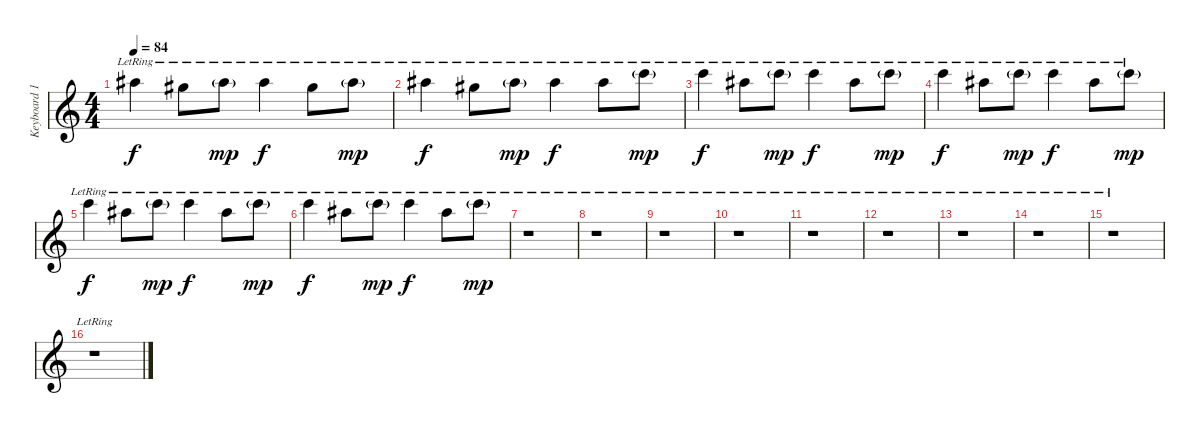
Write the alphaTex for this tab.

\track ("Keyboard 1 (Rhodes Piano)" "Keyboard 1") {instrument electricpiano1}
\staff {score}
\tuning (E4 B3 G3 D3 A2 E2) {hide}
\ts (4 4)
\tempo 84
\clef g2
\ks c
18.1{lr}.4{dy f} 16.1{lr}.8 18.1{g lr}.8{dy mp} 18.1{lr}.4{dy f} 16.1{lr}.8 18.1{g lr}.8{dy mp} |
18.1{lr}.4{dy f} 16.1{lr}.8 18.1{g lr}.8{dy mp} 18.1{lr}.4{dy f} 18.1{lr}.8 20.1{g lr}.8{dy mp} |
20.1{lr}.4{dy f volume 0} 18.1{lr}.8 20.1{g lr}.8{dy mp} 20.1{lr}.4{dy f} 18.1{lr}.8 20.1{g lr}.8{dy mp} |
20.1{lr}.4{dy f} 18.1{lr}.8 20.1{g lr}.8{dy mp} 20.1{lr}.4{dy f} 18.1{lr}.8 20.1{g lr}.8{dy mp} |
20.1{lr}.4{dy f} 18.1{lr}.8 20.1{g lr}.8{dy mp} 20.1{lr}.4{dy f} 18.1{lr}.8 20.1{g lr}.8{dy mp} |
20.1{lr}.4{dy f} 18.1{lr}.8 20.1{g lr}.8{dy mp} 20.1{lr}.4{dy f} 18.1{lr}.8 20.1{g lr}.8{dy mp} |
r.1 |
r.1 |
r.1 |
r.1 |
r.1 |
r.1 |
r.1 |
r.1 |
r.1 |
r.1
